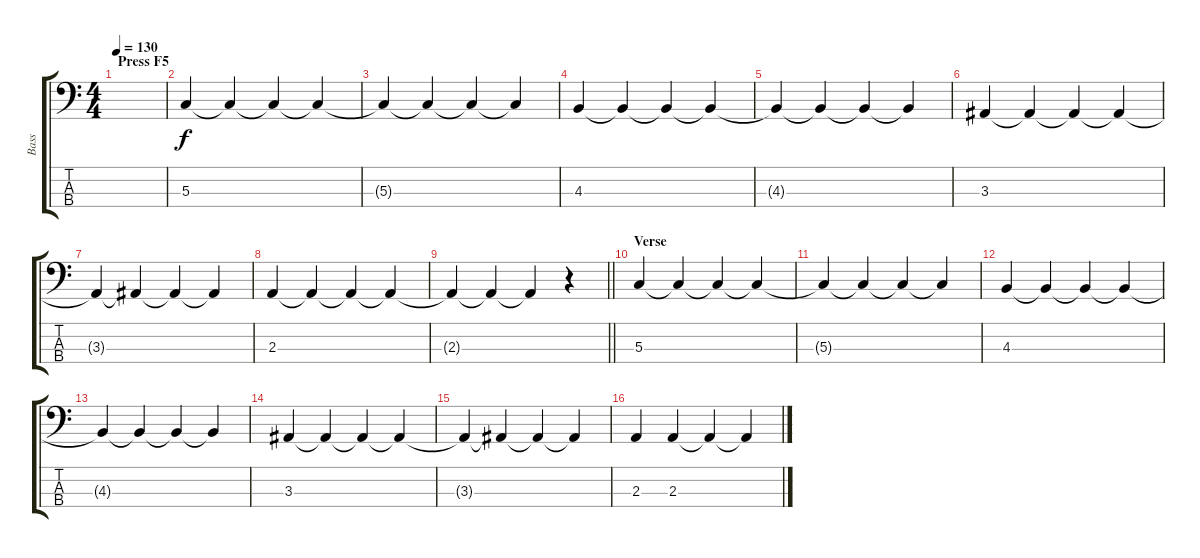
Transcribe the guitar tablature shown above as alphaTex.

\track ("Bass" "Bass") {instrument electricbassfinger}
\staff {score tabs}
\tuning (F2 C2 G1 C1) {hide}
\ts (4 4)
\section ("" "Press F5")
\tempo 130
\clef f4
\ks c
|
5.3.4 5.3{t}.4 5.3{t}.4 5.3{t}.4 |
5.3{t}.4 5.3{t}.4 5.3{t}.4 5.3{t}.4 |
4.3.4 4.3{t}.4 4.3{t}.4 4.3{t}.4 |
4.3{t}.4 4.3{t}.4 4.3{t}.4 4.3{t}.4 |
3.3.4 3.3{t}.4 3.3{t}.4 3.3{t}.4 |
3.3{t}.4 3.3{t}.4 3.3{t}.4 3.3{t}.4 |
2.3.4 2.3{t}.4 2.3{t}.4 2.3{t}.4 |
\barLineRight lightlight
2.3{t}.4 2.3{t}.4 2.3{t}.4 r.4 |
\section ("" "Verse")
5.3.4 5.3{t}.4 5.3{t}.4 5.3{t}.4 |
5.3{t}.4 5.3{t}.4 5.3{t}.4 5.3{t}.4 |
4.3.4 4.3{t}.4 4.3{t}.4 4.3{t}.4 |
4.3{t}.4 4.3{t}.4 4.3{t}.4 4.3{t}.4 |
3.3.4 3.3{t}.4 3.3{t}.4 3.3{t}.4 |
3.3{t}.4 3.3{t}.4 3.3{t}.4 3.3{t}.4 |
2.3.4 2.3.4 2.3{t}.4 2.3{t}.4
